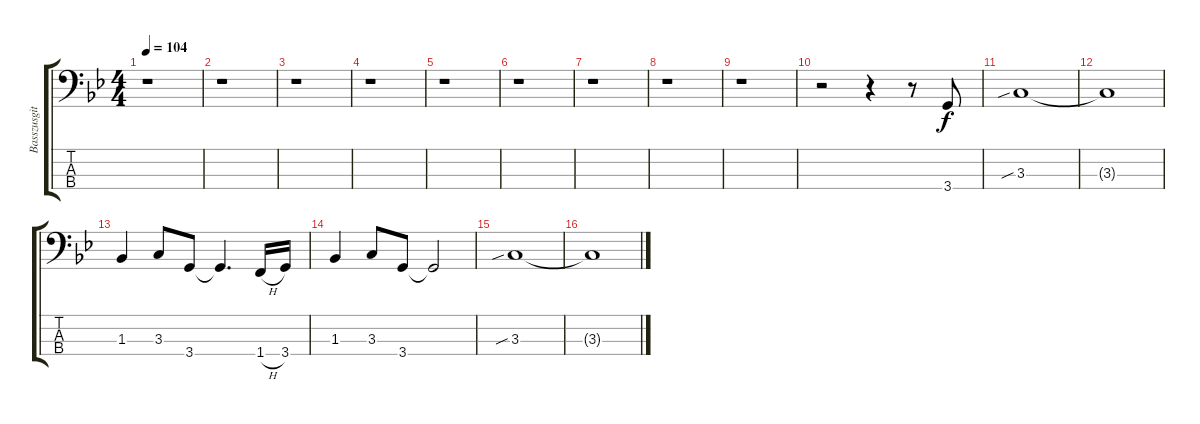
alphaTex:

\track ("Basszusgitár (Colin Hodgkinson/Neil Murr" "Basszusgit") {instrument electricbassfinger}
\staff {score tabs}
\tuning (G2 D2 A1 E1) {hide}
\ts (4 4)
\tempo 104
\clef f4
\ks bb
r.1{dy f} |
r.1 |
r.1 |
r.1 |
r.1 |
r.1 |
r.1 |
r.1 |
r.1 |
r.2 r.4 r.8 3.4.8 |
3.3{sib}.1 |
3.3{t}.1 |
1.3.4 3.3.8 3.4.8 3.4{t}.4{d} 1.4{h}.16 3.4.16 |
1.3.4 3.3.8 3.4.8 3.4{t}.2 |
3.3{sib}.1 |
3.3{t}.1
